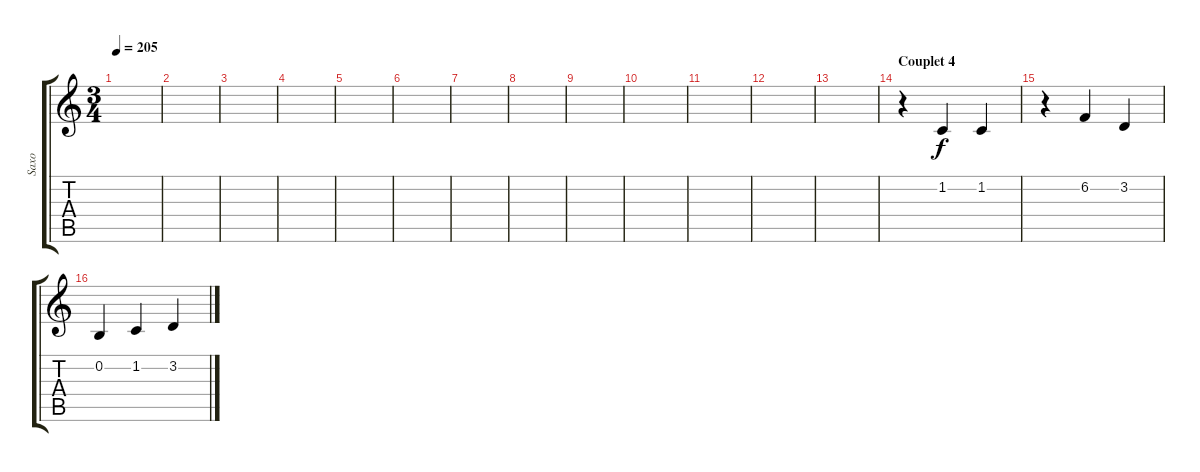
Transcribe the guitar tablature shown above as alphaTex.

\track ("Saxo" "Saxo") {instrument tenorsax}
\staff {score tabs}
\tuning (E4 B3 G3 D3 A2 E2) {hide}
\ts (3 4)
\tempo 205
\clef g2
\ks c
|
|
|
|
|
|
|
|
|
|
|
|
|
\section ("" "Couplet 4")
r.4 1.2.4 1.2.4 |
r.4 6.2.4 3.2.4 |
0.2.4 1.2.4 3.2.4
